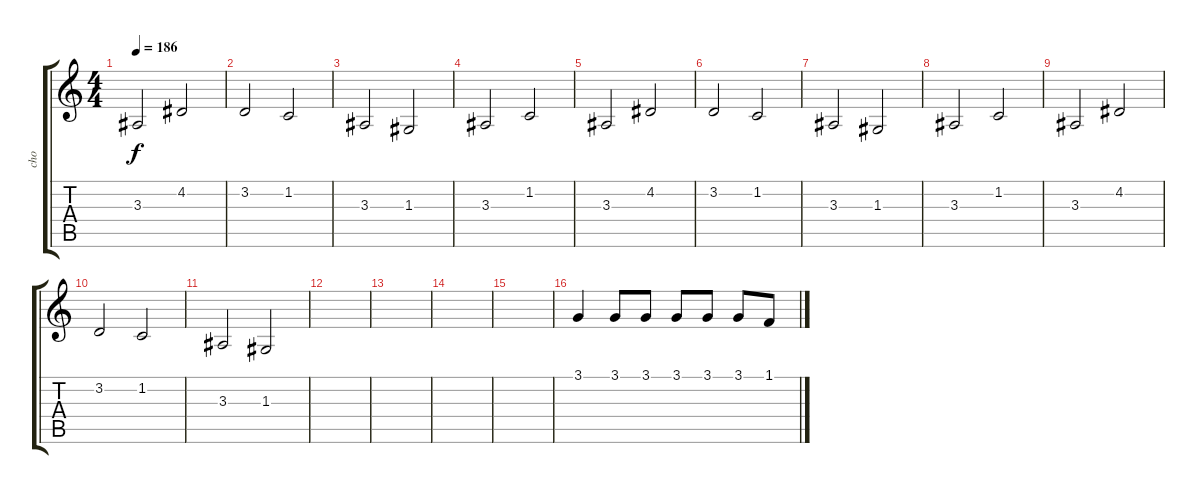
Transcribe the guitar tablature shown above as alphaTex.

\track ("cho" "cho") {instrument lead1square}
\staff {score tabs}
\tuning (E4 B3 G3 D3 A2 E2) {hide}
\ts (4 4)
\tempo 186
\clef g2
\ks c
3.3.2{dy f} 4.2.2 |
3.2.2 1.2.2 |
3.3.2 1.3.2 |
3.3.2 1.2.2 |
3.3.2 4.2.2 |
3.2.2 1.2.2 |
3.3.2 1.3.2 |
3.3.2 1.2.2 |
3.3.2 4.2.2 |
3.2.2 1.2.2 |
3.3.2 1.3.2 |
|
|
|
|
3.1.4 3.1.8 3.1.8 3.1.8 3.1.8 3.1.8 1.1.8
